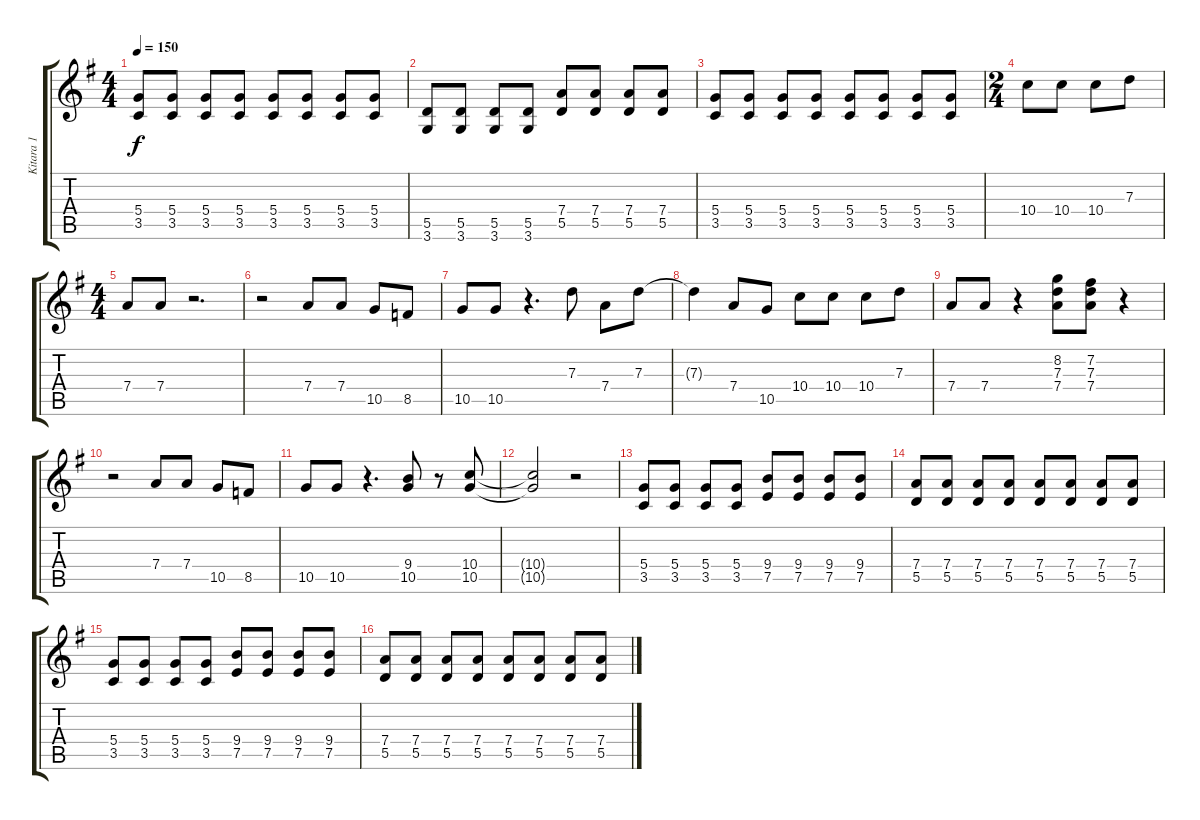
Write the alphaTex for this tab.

\track ("Kitara 1" "Kitara 1") {instrument overdrivenguitar}
\staff {score tabs}
\tuning (E4 B3 G3 D3 A2 E2) {hide}
\ts (4 4)
\tempo 150
\clef g2
\ks g
(5.4 3.5).8{dy f} (5.4 3.5).8 (5.4 3.5).8 (5.4 3.5).8 (5.4 3.5).8 (5.4 3.5).8 (5.4 3.5).8 (5.4 3.5).8 |
(5.5 3.6).8 (5.5 3.6).8 (5.5 3.6).8 (5.5 3.6).8 (7.4 5.5).8 (7.4 5.5).8 (7.4 5.5).8 (7.4 5.5).8 |
(5.4 3.5).8 (5.4 3.5).8 (5.4 3.5).8 (5.4 3.5).8 (5.4 3.5).8 (5.4 3.5).8 (5.4 3.5).8 (5.4 3.5).8 |
\ts (2 4)
10.4.8{volume 16} 10.4.8 10.4.8 7.3.8 |
\ts (4 4)
7.4.8 7.4.8 r.2{d} |
r.2 7.4.8 7.4.8 10.5.8 8.5.8 |
10.5.8 10.5.8 r.4{d} 7.3.8 7.4.8 7.3.8 |
7.3{t}.4 7.4.8 10.5.8 10.4.8 10.4.8 10.4.8 7.3.8 |
7.4.8 7.4.8 r.4 (8.2 7.3 7.4).8 (7.2 7.3 7.4).8 r.4 |
r.2 7.4.8 7.4.8 10.5.8 8.5.8 |
10.5.8 10.5.8 r.4{d} (9.4 10.5).8 r.8 (10.4 10.5).8 |
(10.4{t} 10.5{t}).2 r.2 |
(5.4 3.5).8{volume 10} (5.4 3.5).8 (5.4 3.5).8 (5.4 3.5).8 (9.4 7.5).8 (9.4 7.5).8 (9.4 7.5).8 (9.4 7.5).8 |
(7.4 5.5).8 (7.4 5.5).8 (7.4 5.5).8 (7.4 5.5).8 (7.4 5.5).8 (7.4 5.5).8 (7.4 5.5).8 (7.4 5.5).8 |
(5.4 3.5).8 (5.4 3.5).8 (5.4 3.5).8 (5.4 3.5).8 (9.4 7.5).8 (9.4 7.5).8 (9.4 7.5).8 (9.4 7.5).8 |
(7.4 5.5).8 (7.4 5.5).8 (7.4 5.5).8 (7.4 5.5).8 (7.4 5.5).8 (7.4 5.5).8 (7.4 5.5).8 (7.4 5.5).8
